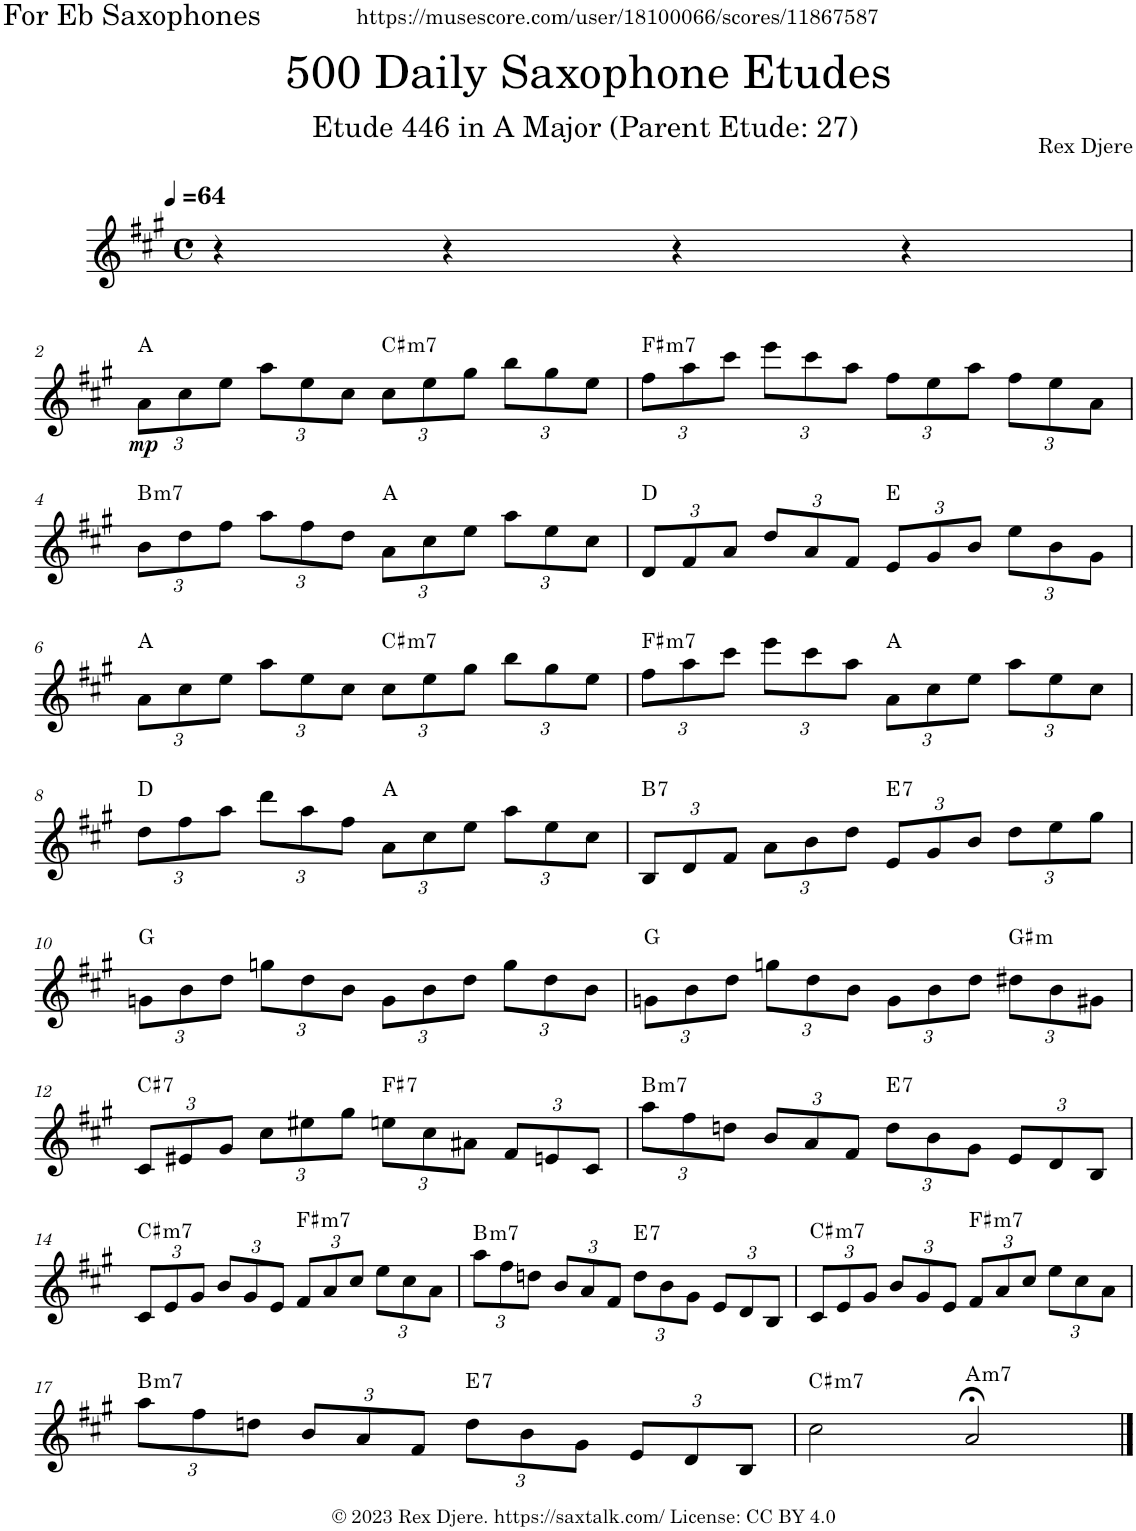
**kern	**dynam	**harte
*part1	*part1	*part1
*staff1	*staff1	*
*I"Alto Saxophone	*	*
*I'A. Sax.	*	*
*clefG2	*	*
*Trd5c9	*	*
*k[f#c#g#]	*	*
*M4/4	*	*
*met(c)	*	*
*MM64	*	*
=1	=1	=1
4r	.	.
4r	.	.
4r	.	.
4r	.	.
!!LO:LB:g=z
=2	=2	=2
*Xbrackettup	*	*
!	!LO:DY:b	!
12a\L	mp	A:maj
12cc#\	.	.
12ee\J	.	.
12aa\L	.	.
12ee\	.	.
12cc#\J	.	.
!	!	!LO:H:kt=m7
12cc#\L	.	C#:min7
12ee\	.	.
12gg#\J	.	.
12bb\L	.	.
12gg#\	.	.
12ee\J	.	.
=3	=3	=3
!	!	!LO:H:kt=m7
12ff#\L	.	F#:min7
12aa\	.	.
12ccc#\J	.	.
12eee\L	.	.
12ccc#\	.	.
12aa\J	.	.
12ff#\L	.	.
12ee\	.	.
12aa\J	.	.
12ff#\L	.	.
12ee\	.	.
12a\J	.	.
!!LO:LB:g=z
=4	=4	=4
!	!	!LO:H:kt=m7
12b\L	.	B:min7
12dd\	.	.
12ff#\J	.	.
12aa\L	.	.
12ff#\	.	.
12dd\J	.	.
12a\L	.	A:maj
12cc#\	.	.
12ee\J	.	.
12aa\L	.	.
12ee\	.	.
12cc#\J	.	.
=5	=5	=5
12d/L	.	D:maj
12f#/	.	.
12a/J	.	.
12dd/L	.	.
12a/	.	.
12f#/J	.	.
12e/L	.	E:maj
12g#/	.	.
12b/J	.	.
12ee\L	.	.
12b\	.	.
12g#\J	.	.
!!LO:LB:g=z
=6	=6	=6
12a\L	.	A:maj
12cc#\	.	.
12ee\J	.	.
12aa\L	.	.
12ee\	.	.
12cc#\J	.	.
!	!	!LO:H:kt=m7
12cc#\L	.	C#:min7
12ee\	.	.
12gg#\J	.	.
12bb\L	.	.
12gg#\	.	.
12ee\J	.	.
=7	=7	=7
!	!	!LO:H:kt=m7
12ff#\L	.	F#:min7
12aa\	.	.
12ccc#\J	.	.
12eee\L	.	.
12ccc#\	.	.
12aa\J	.	.
12a\L	.	A:maj
12cc#\	.	.
12ee\J	.	.
12aa\L	.	.
12ee\	.	.
12cc#\J	.	.
!!LO:LB:g=z
=8	=8	=8
12dd\L	.	D:maj
12ff#\	.	.
12aa\J	.	.
12ddd\L	.	.
12aa\	.	.
12ff#\J	.	.
12a\L	.	A:maj
12cc#\	.	.
12ee\J	.	.
12aa\L	.	.
12ee\	.	.
12cc#\J	.	.
=9	=9	=9
!	!	!LO:H:kt=7
12B/L	.	B:7
12d/	.	.
12f#/J	.	.
12a\L	.	.
12b\	.	.
12dd\J	.	.
!	!	!LO:H:kt=7
12e/L	.	E:7
12g#/	.	.
12b/J	.	.
12dd\L	.	.
12ee\	.	.
12gg#\J	.	.
!!LO:LB:g=z
=10	=10	=10
12gn\L	.	G:maj
12b\	.	.
12dd\J	.	.
12ggn\L	.	.
12dd\	.	.
12b\J	.	.
12g\L	.	.
12b\	.	.
12dd\J	.	.
12gg\L	.	.
12dd\	.	.
12b\J	.	.
=11	=11	=11
12gn\L	.	G:maj
12b\	.	.
12dd\J	.	.
12ggn\L	.	.
12dd\	.	.
12b\J	.	.
12g\L	.	.
12b\	.	.
12dd\J	.	.
!	!	!LO:H:kt=m
12dd#X\L	.	G#:min
12b\	.	.
12g#X\J	.	.
!!LO:LB:g=z
=12	=12	=12
!	!	!LO:H:kt=7
12c#/L	.	C#:7
12e#X/	.	.
12g#/J	.	.
12cc#\L	.	.
12ee#X\	.	.
12gg#\J	.	.
!	!	!LO:H:kt=7
12een\L	.	F#:7
12cc#\	.	.
12a#X\J	.	.
12f#/L	.	.
12en/	.	.
12c#/J	.	.
=13	=13	=13
!	!	!LO:H:kt=m7
12aa\L	.	B:min7
12ff#\	.	.
12ddn\J	.	.
12b/L	.	.
12a/	.	.
12f#/J	.	.
!	!	!LO:H:kt=7
12dd\L	.	E:7
12b\	.	.
12g#\J	.	.
12e/L	.	.
12d/	.	.
12B/J	.	.
!!LO:LB:g=z
=14	=14	=14
!	!	!LO:H:kt=m7
12c#/L	.	C#:min7
12e/	.	.
12g#/J	.	.
12b/L	.	.
12g#/	.	.
12e/J	.	.
!	!	!LO:H:kt=m7
12f#/L	.	F#:min7
12a/	.	.
12cc#/J	.	.
12ee\L	.	.
12cc#\	.	.
12a\J	.	.
=15	=15	=15
!	!	!LO:H:kt=m7
12aa\L	.	B:min7
12ff#\	.	.
12ddn\J	.	.
12b/L	.	.
12a/	.	.
12f#/J	.	.
!	!	!LO:H:kt=7
12dd\L	.	E:7
12b\	.	.
12g#\J	.	.
12e/L	.	.
12d/	.	.
12B/J	.	.
=16	=16	=16
!	!	!LO:H:kt=m7
12c#/L	.	C#:min7
12e/	.	.
12g#/J	.	.
12b/L	.	.
12g#/	.	.
12e/J	.	.
!	!	!LO:H:kt=m7
12f#/L	.	F#:min7
12a/	.	.
12cc#/J	.	.
12ee\L	.	.
12cc#\	.	.
12a\J	.	.
!!LO:LB:g=z
=17	=17	=17
!	!	!LO:H:kt=m7
12aa\L	.	B:min7
12ff#\	.	.
12ddn\J	.	.
12b/L	.	.
12a/	.	.
12f#/J	.	.
!	!	!LO:H:kt=7
12dd\L	.	E:7
12b\	.	.
12g#\J	.	.
12e/L	.	.
12d/	.	.
12B/J	.	.
=18	=18	=18
!	!	!LO:H:kt=m7
2cc#\	.	C#:min7
!	!	!LO:H:kt=m7
2a;</	.	A:min7
==	==	==
*-	*-	*-
